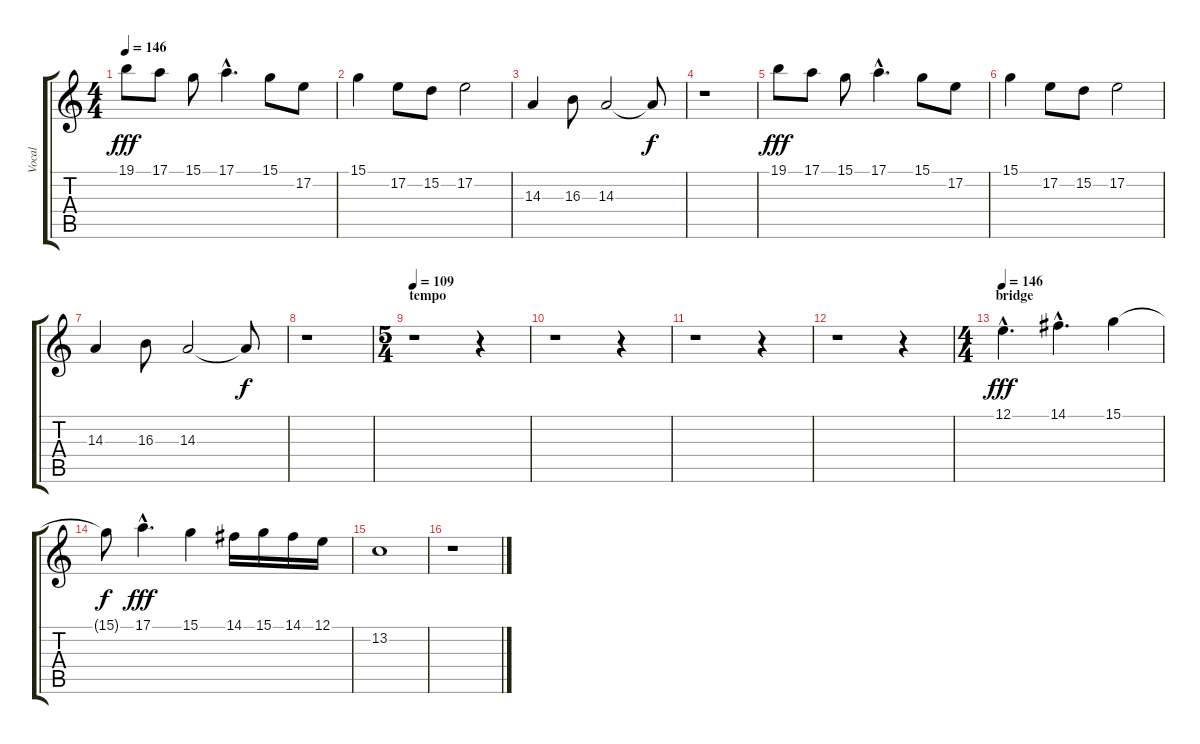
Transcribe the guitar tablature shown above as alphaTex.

\track ("Vocal" "Vocal") {instrument reedorgan}
\staff {score tabs}
\tuning (E4 B3 G3 D3 A2 E2) {hide}
\ts (4 4)
\tempo 146
\clef g2
\ks c
19.1.8{dy fff} 17.1.8 15.1.8 17.1{hac}.4{d} 15.1.8 17.2.8 |
15.1.4 17.2.8 15.2.8 17.2.2 |
14.3.4 16.3.8 14.3.2 14.3{t}.8{dy f} |
r.1 |
19.1.8{dy fff} 17.1.8 15.1.8 17.1{hac}.4{d} 15.1.8 17.2.8 |
15.1.4 17.2.8 15.2.8 17.2.2 |
14.3.4 16.3.8 14.3.2 14.3{t}.8{dy f} |
r.1 |
\ts (5 4)
\section ("" "tempo")
\tempo 109
r.1 r.4 |
r.1 r.4 |
r.1 r.4 |
r.1 r.4 |
\ts (4 4)
\section ("" "bridge")
\tempo 146
12.1{hac}.4{d dy fff} 14.1{hac}.4{d} 15.1.4 |
15.1{t}.8{dy f} 17.1{hac}.4{d dy fff} 15.1.4 14.1.16 15.1.16 14.1.16 12.1.16 |
13.2.1 |
r.1
